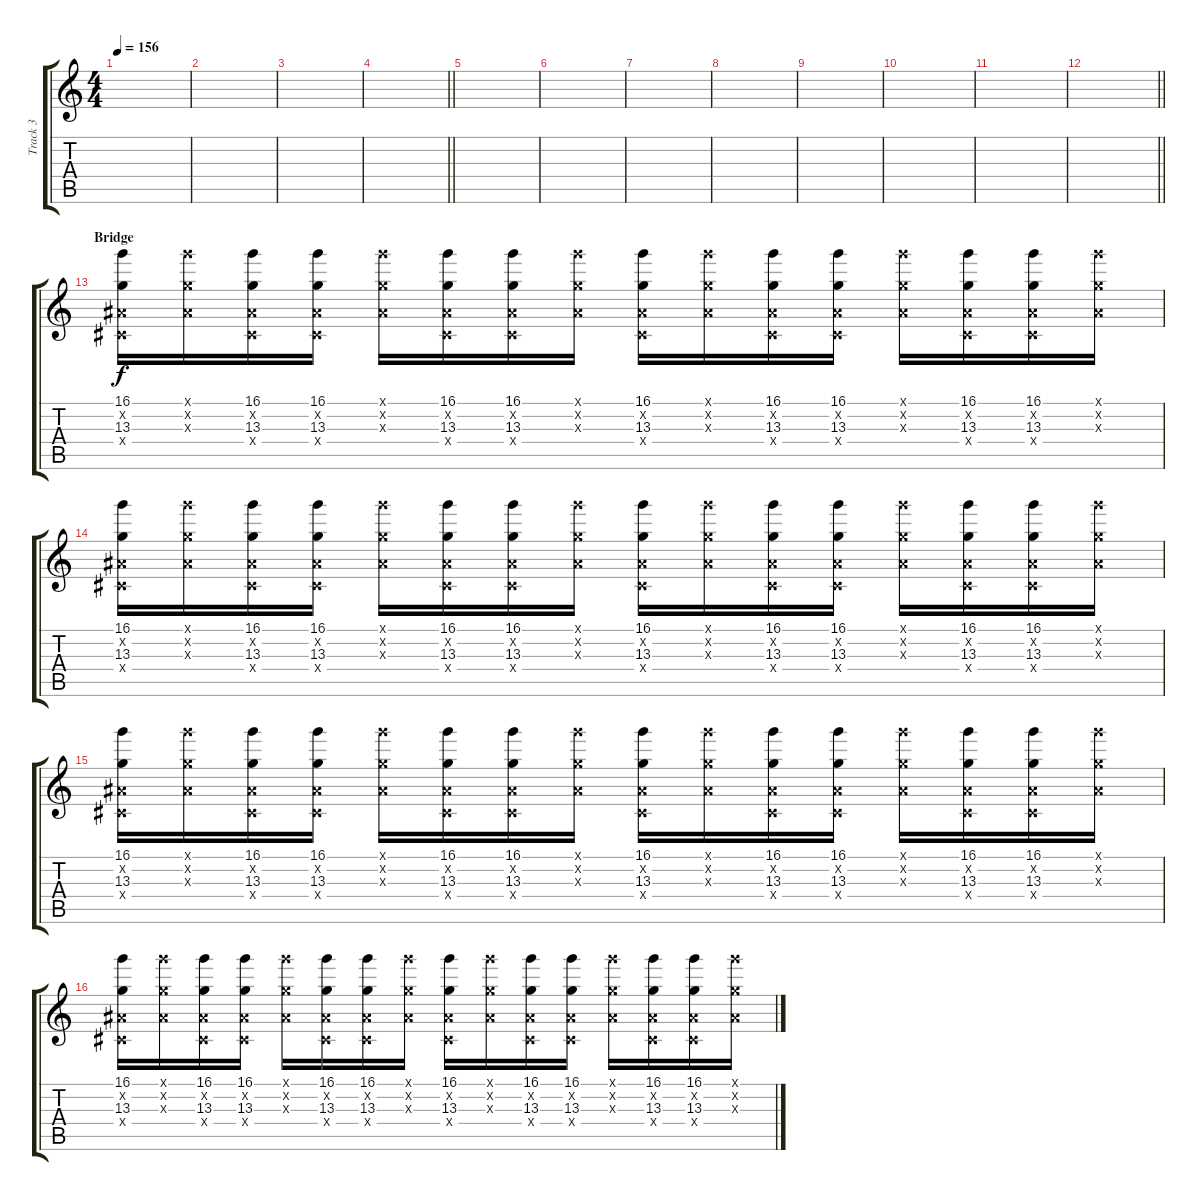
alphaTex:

\track ("Track 3" "Track 3") {instrument electricguitarclean}
\staff {score tabs}
\tuning (Eb4 Bb3 Gb3 Db3 Ab2 Db2) {hide}
\ts (4 4)
\tempo 156
\clef g2
\ks c
|
|
|
\barLineRight lightlight
|
|
|
|
|
|
|
|
\barLineRight lightlight
|
\section ("" "Bridge")
(16.1 0.2{x} 13.3 0.4{x}).16 (16.1{x} 0.2{x} 13.3{x}).16 (16.1 0.2{x} 13.3 0.4{x}).16 (16.1 0.2{x} 13.3 0.4{x}).16 (16.1{x} 0.2{x} 13.3{x}).16 (16.1 0.2{x} 13.3 0.4{x}).16 (16.1 0.2{x} 13.3 0.4{x}).16 (16.1{x} 0.2{x} 13.3{x}).16 (16.1 0.2{x} 13.3 0.4{x}).16 (16.1{x} 0.2{x} 13.3{x}).16 (16.1 0.2{x} 13.3 0.4{x}).16 (16.1 0.2{x} 13.3 0.4{x}).16 (16.1{x} 0.2{x} 13.3{x}).16 (16.1 0.2{x} 13.3 0.4{x}).16 (16.1 0.2{x} 13.3 0.4{x}).16 (16.1{x} 0.2{x} 13.3{x}).16 |
(16.1 0.2{x} 13.3 0.4{x}).16 (16.1{x} 0.2{x} 13.3{x}).16 (16.1 0.2{x} 13.3 0.4{x}).16 (16.1 0.2{x} 13.3 0.4{x}).16 (16.1{x} 0.2{x} 13.3{x}).16 (16.1 0.2{x} 13.3 0.4{x}).16 (16.1 0.2{x} 13.3 0.4{x}).16 (16.1{x} 0.2{x} 13.3{x}).16 (16.1 0.2{x} 13.3 0.4{x}).16 (16.1{x} 0.2{x} 13.3{x}).16 (16.1 0.2{x} 13.3 0.4{x}).16 (16.1 0.2{x} 13.3 0.4{x}).16 (16.1{x} 0.2{x} 13.3{x}).16 (16.1 0.2{x} 13.3 0.4{x}).16 (16.1 0.2{x} 13.3 0.4{x}).16 (16.1{x} 0.2{x} 13.3{x}).16 |
(16.1 0.2{x} 13.3 0.4{x}).16 (16.1{x} 0.2{x} 13.3{x}).16 (16.1 0.2{x} 13.3 0.4{x}).16 (16.1 0.2{x} 13.3 0.4{x}).16 (16.1{x} 0.2{x} 13.3{x}).16 (16.1 0.2{x} 13.3 0.4{x}).16 (16.1 0.2{x} 13.3 0.4{x}).16 (16.1{x} 0.2{x} 13.3{x}).16 (16.1 0.2{x} 13.3 0.4{x}).16 (16.1{x} 0.2{x} 13.3{x}).16 (16.1 0.2{x} 13.3 0.4{x}).16 (16.1 0.2{x} 13.3 0.4{x}).16 (16.1{x} 0.2{x} 13.3{x}).16 (16.1 0.2{x} 13.3 0.4{x}).16 (16.1 0.2{x} 13.3 0.4{x}).16 (16.1{x} 0.2{x} 13.3{x}).16 |
(16.1 0.2{x} 13.3 0.4{x}).16 (16.1{x} 0.2{x} 13.3{x}).16 (16.1 0.2{x} 13.3 0.4{x}).16 (16.1 0.2{x} 13.3 0.4{x}).16 (16.1{x} 0.2{x} 13.3{x}).16 (16.1 0.2{x} 13.3 0.4{x}).16 (16.1 0.2{x} 13.3 0.4{x}).16 (16.1{x} 0.2{x} 13.3{x}).16 (16.1 0.2{x} 13.3 0.4{x}).16 (16.1{x} 0.2{x} 13.3{x}).16 (16.1 0.2{x} 13.3 0.4{x}).16 (16.1 0.2{x} 13.3 0.4{x}).16 (16.1{x} 0.2{x} 13.3{x}).16 (16.1 0.2{x} 13.3 0.4{x}).16 (16.1 0.2{x} 13.3 0.4{x}).16 (16.1{x} 0.2{x} 13.3{x}).16
